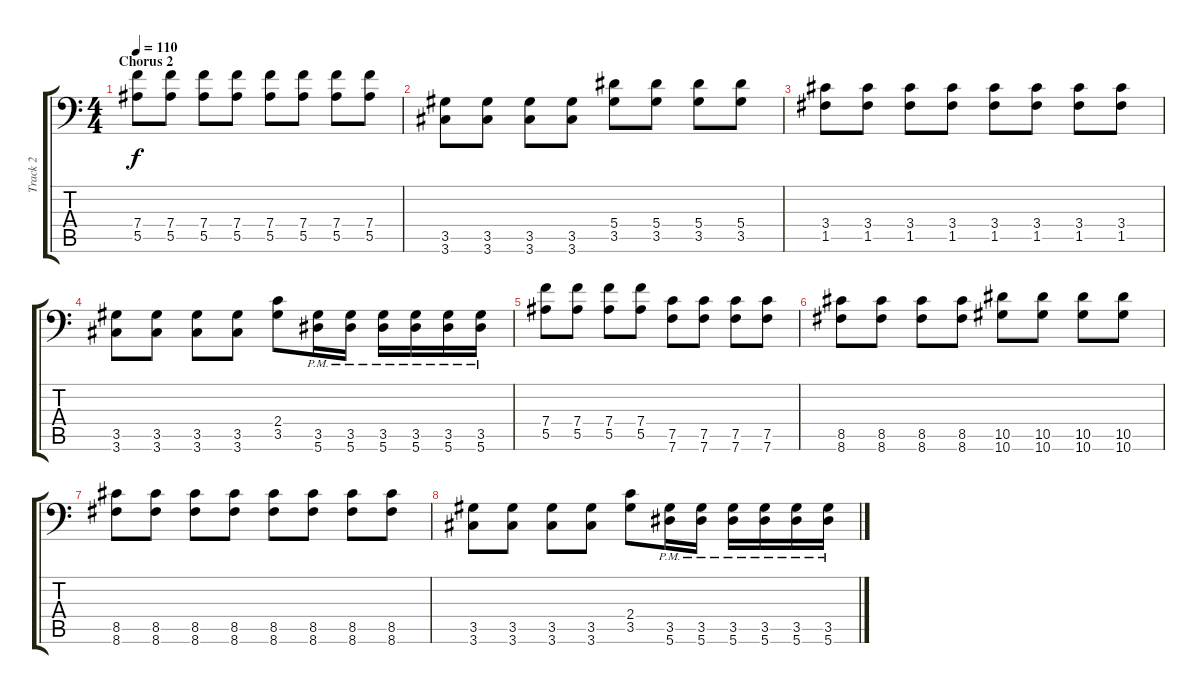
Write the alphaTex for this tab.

\track ("Track 2" "Track 2") {instrument distortionguitar}
\staff {score tabs}
\tuning (C4 G3 Eb3 Bb2 F2 Bb1) {hide}
\ts (4 4)
\section ("" "Chorus 2")
\tempo 110
\clef f4
\ks c
(7.4 5.5).8{dy f} (7.4 5.5).8 (7.4 5.5).8 (7.4 5.5).8 (7.4 5.5).8 (7.4 5.5).8 (7.4 5.5).8 (7.4 5.5).8 |
(3.5 3.6).8 (3.5 3.6).8 (3.5 3.6).8 (3.5 3.6).8 (5.4 3.5).8 (5.4 3.5).8 (5.4 3.5).8 (5.4 3.5).8 |
(3.4 1.5).8 (3.4 1.5).8 (3.4 1.5).8 (3.4 1.5).8 (3.4 1.5).8 (3.4 1.5).8 (3.4 1.5).8 (3.4 1.5).8 |
(3.5 3.6).8 (3.5 3.6).8 (3.5 3.6).8 (3.5 3.6).8 (2.4 3.5).8 (3.5{pm} 5.6{pm}).16 (3.5{pm} 5.6{pm}).16 (3.5{pm} 5.6{pm}).16 (3.5{pm} 5.6{pm}).16 (3.5{pm} 5.6{pm}).16 (3.5{pm} 5.6{pm}).16 |
(7.4 5.5).8 (7.4 5.5).8 (7.4 5.5).8 (7.4 5.5).8 (7.5 7.6).8 (7.5 7.6).8 (7.5 7.6).8 (7.5 7.6).8 |
(8.5 8.6).8 (8.5 8.6).8 (8.5 8.6).8 (8.5 8.6).8 (10.5 10.6).8 (10.5 10.6).8 (10.5 10.6).8 (10.5 10.6).8 |
(8.5 8.6).8 (8.5 8.6).8 (8.5 8.6).8 (8.5 8.6).8 (8.5 8.6).8 (8.5 8.6).8 (8.5 8.6).8 (8.5 8.6).8 |
(3.5 3.6).8 (3.5 3.6).8 (3.5 3.6).8 (3.5 3.6).8 (2.4 3.5).8 (3.5{pm} 5.6{pm}).16 (3.5{pm} 5.6{pm}).16 (3.5{pm} 5.6{pm}).16 (3.5{pm} 5.6{pm}).16 (3.5{pm} 5.6{pm}).16 (3.5{pm} 5.6{pm}).16
